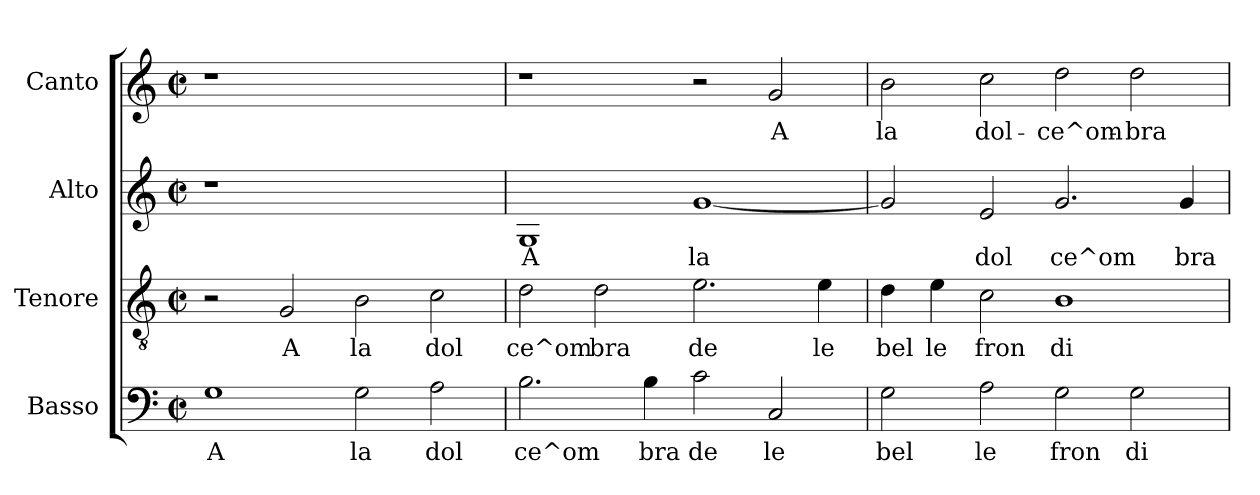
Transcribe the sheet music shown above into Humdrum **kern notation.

**kern	**text	**kern	**text	**kern	**text	**kern	**text
*part4	*part4	*part3	*part3	*part2	*part2	*part1	*part1
*staff4	*staff4	*staff3	*staff3	*staff2	*staff2	*staff1	*staff1
*I"Basso	*	*I"Tenore	*	*I"Alto	*	*I"Canto	*
*I'Basso	*	*I'Tenore	*	*I'Alto	*	*I'Canto	*
!!LO:PB:g=z
*stria5	*	*stria5	*	*stria5	*	*stria5	*
*clefF4	*	*clefGv2	*	*clefG2	*	*clefG2	*
*k[]	*	*k[]	*	*k[]	*	*k[]	*
*C:	*	*C:	*	*C:	*	*C:	*
*M2/2	*	*M2/2	*	*M2/2	*	*M2/2	*
*met(c|)	*	*met(c|)	*	*met(c|)	*	*met(c|)	*
=1	=1	=1	=1	=1	=1	=1	=1
!	!LO:LY:b:cj	!	!	!	!	!	!
1G	A	2r	.	1r	.	1r	.
!	!	!	!LO:LY:b:cj	!	!	!	!
.	.	2G/	A	.	.	.	.
!	!LO:LY:b:cj	!	!LO:LY:b:cj	!	!	!	!
2G\	la	2B\	la	1ryy	.	1ryy	.
!	!LO:LY:b:cj	!	!LO:LY:b:cj	!	!	!	!
2A\	dol	2c\	dol	.	.	.	.
=2	=2	=2	=2	=2	=2	=2	=2
!	!LO:LY:b:cj	!	!LO:LY:b:cj	!	!LO:LY:b:cj	!	!
2.B\	ce^om	2d\	ce^om	1G	A	1r	.
!	!	!	!LO:LY:b:cj	!	!	!	!
.	.	2d\	bra	.	.	.	.
!	!LO:LY:b:cj	!	!	!	!	!	!
4B\	bra	.	.	.	.	.	.
!	!LO:LY:b:cj	!	!LO:LY:b:cj	!	!LO:LY:b:cj	!	!
2c\	de	2.e\	de	[<1g	la	2r	.
!	!LO:LY:b:cj	!	!	!	!	!	!LO:LY:b:cj
2C/	le	.	.	.	.	2g/	A
!	!	!	!LO:LY:b:cj	!	!	!	!
.	.	4e\	le	.	.	.	.
=3	=3	=3	=3	=3	=3	=3	=3
!	!LO:LY:b:cj	!	!LO:LY:b:cj	!	!LO:LY:b:cj	!	!LO:LY:b:cj
2G\	bel	4d\	bel	2g/]	.	2b\	la
!	!	!	!LO:LY:b:cj	!	!	!	!
.	.	4e\	le	.	.	.	.
!	!LO:LY:b:cj	!	!LO:LY:b:cj	!	!LO:LY:b:cj	!	!LO:LY:b:cj
2A\	le	2c\	fron	2e/	dol	2cc\	dol-
!	!LO:LY:b:cj	!	!LO:LY:b:cj	!	!LO:LY:b:cj	!	!LO:LY:b:cj
2G\	fron	1B	di	2.g/	ce^om	2dd\	-ce^om-
!	!LO:LY:b:cj	!	!	!	!	!	!LO:LY:b:cj
2G\	di	.	.	.	.	2dd\	-bra
!	!	!	!	!	!LO:LY:b:cj	!	!
.	.	.	.	4g/	bra	.	.
=	=	=	=	=	=	=	=
*-	*-	*-	*-	*-	*-	*-	*-
